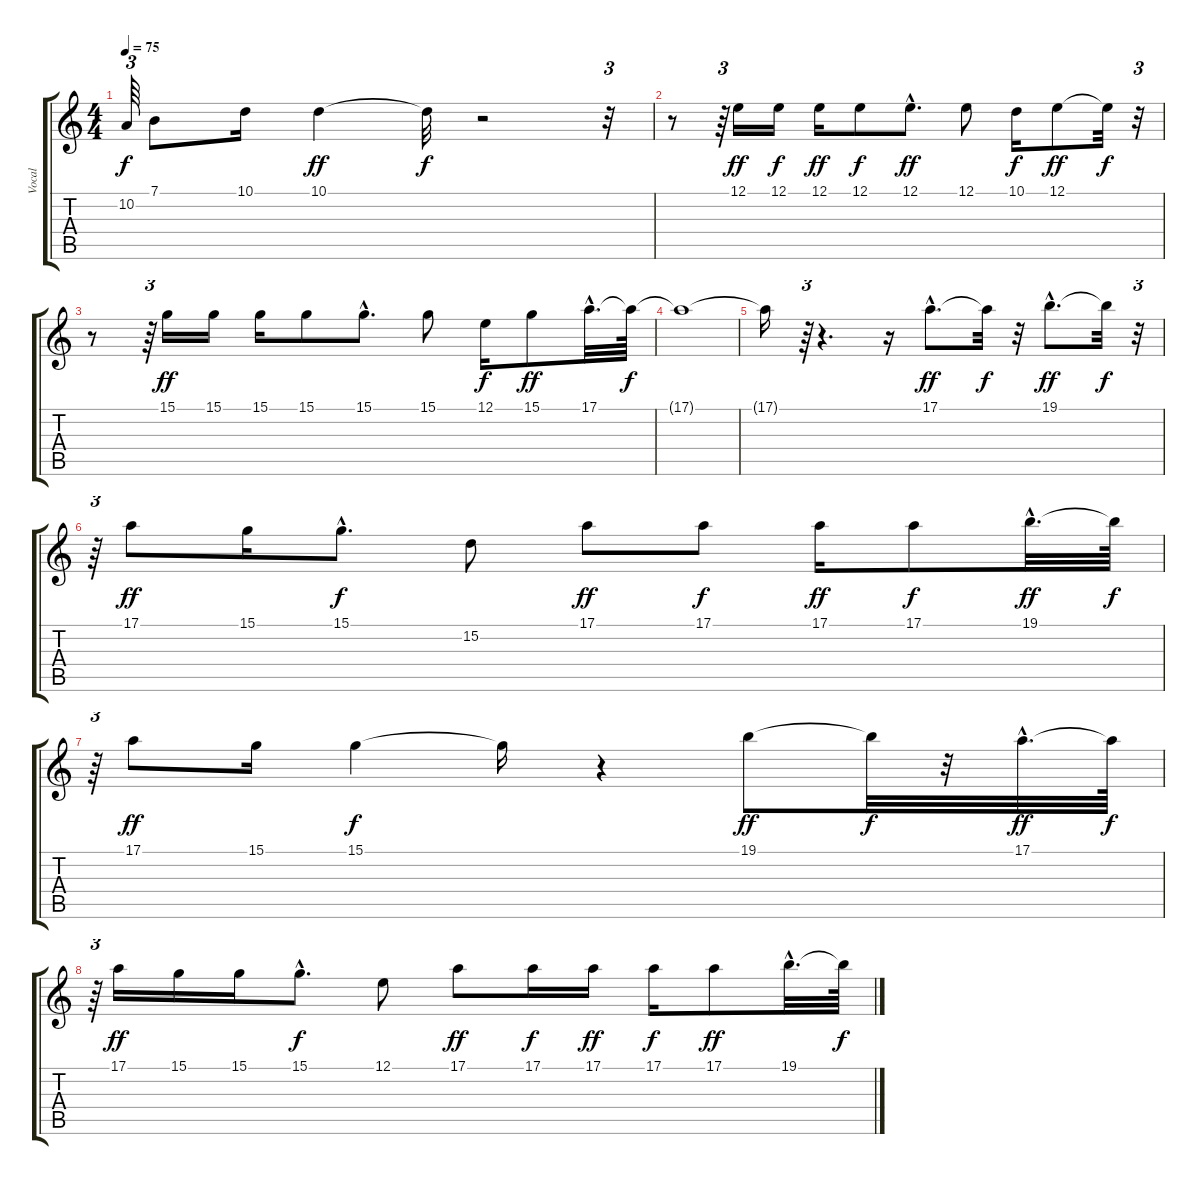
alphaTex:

\track ("Vocal" "Vocal") {instrument oboe}
\staff {score tabs}
\tuning (E4 B3 G3 D3 A2 E2) {hide}
\ts (4 4)
\tempo 75
\clef g2
\ks c
10.2{t}.64{tu (3 2) dy f} 7.1.8 10.1.16 10.1.4{dy ff} 10.1{t}.32{dy f} r.2 r.32{tu (3 2)} |
r.8 r.64{tu (3 2)} 12.1.16{dy ff} 12.1.16{dy f} 12.1.16{dy ff} 12.1.8{dy f} 12.1{hac}.8{d dy ff} 12.1.8 10.1.16{dy f} 12.1.8{dy ff} 12.1{t}.32{dy f} r.32{tu (3 2)} |
r.8 r.64{tu (3 2)} 15.1.16{dy ff} 15.1.16 15.1.16 15.1.8 15.1{hac}.8{d} 15.1.8 12.1.16{dy f} 15.1.8{dy ff} 17.1{hac}.32{d} 17.1{t}.64{dy f} |
17.1{t}.1 |
17.1{t}.16 r.64{tu (3 2)} r.4{d} r.16 17.1{hac}.8{d dy ff} 17.1{t}.32{dy f} r.32 19.1{hac}.8{d dy ff} 19.1{t}.32{dy f} r.32{tu (3 2)} |
r.64{tu (3 2)} 17.1.8{dy ff} 15.1.16 15.1{hac}.8{d dy f} 15.2.8 17.1.8{dy ff} 17.1.8{dy f} 17.1.16{dy ff} 17.1.8{dy f} 19.1{hac}.32{d dy ff} 19.1{t}.64{dy f} |
r.64{tu (3 2)} 17.1.8{dy ff} 15.1.16 15.1.4{dy f} 15.1{t}.16 r.4 19.1.8{dy ff} 19.1{t}.32{dy f} r.32 17.1{hac}.32{d dy ff} 17.1{t}.64{dy f} |
r.64{tu (3 2)} 17.1.16{dy ff} 15.1.16 15.1.16 15.1{hac}.8{d dy f} 12.1.8 17.1.8{dy ff} 17.1.16{dy f} 17.1.16{dy ff} 17.1.16{dy f} 17.1.8{dy ff} 19.1{hac}.32{d} 19.1{t}.64{dy f}
